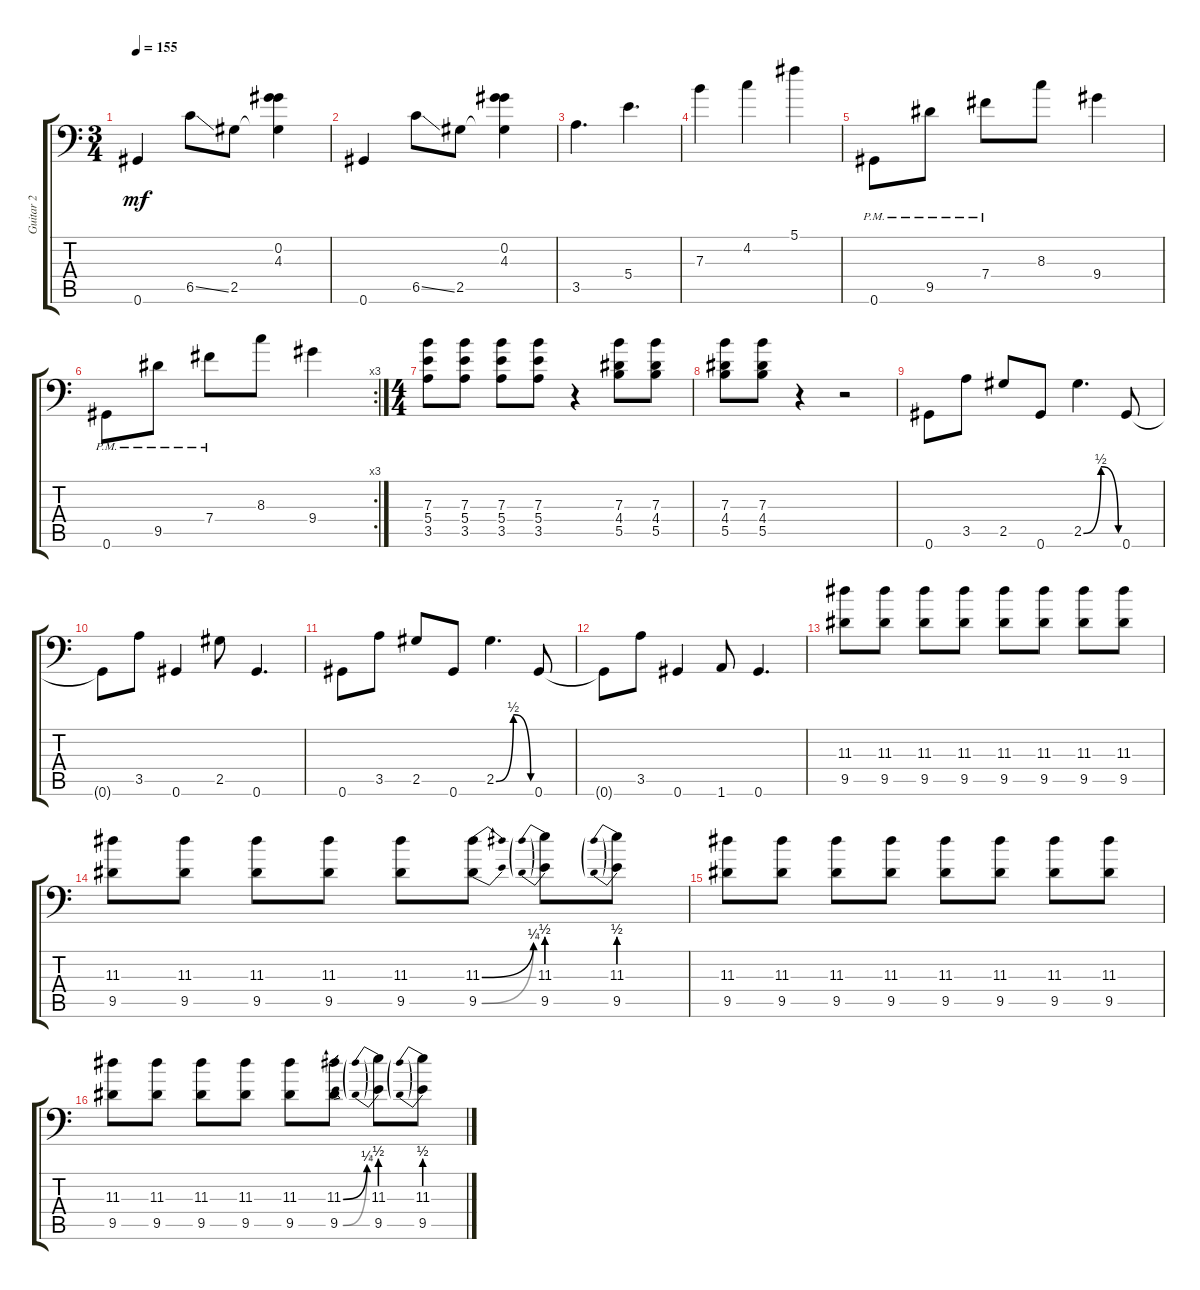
\track ("Guitar 2" "Guitar 2") {instrument distortionguitar}
\staff {score tabs}
\tuning (Db4 Ab3 E3 B2 Gb2 Ab1) {hide}
\ts (3 4)
\tempo 155
\clef f4
\ks c
0.6.4{dy mf} 6.5{ss}.8 2.5.8 (0.2 4.3 2.5{t}).4 |
0.6.4 6.5{ss}.8 2.5.8 (0.2 4.3 2.5{t}).4 |
3.5.4{d} 5.4.4{d} |
7.3.4 4.2.4 5.1.4 |
0.6{pm}.8 9.5{pm}.8 7.4{pm}.8 8.3.8 9.4.4 |
\rc 3
0.6{pm}.8 9.5{pm}.8 7.4{pm}.8 8.3.8 9.4.4 |
\ts (4 4)
(7.3 5.4 3.5).8 (7.3 5.4 3.5).8 (7.3 5.4 3.5).8 (7.3 5.4 3.5).8 r.4 (7.3 4.4 5.5).8 (7.3 4.4 5.5).8 |
(7.3 4.4 5.5).8 (7.3 4.4 5.5).8 r.4 r.2 |
0.6.8 3.5.8 2.5.8 0.6.8 2.5{be (custom 0 0 30 2 30 2 60 0 60 0)}.4{d} 0.6.8 |
0.6{t}.8 3.5.8 0.6.4 2.5.8 0.6.4{d} |
0.6.8 3.5.8 2.5.8 0.6.8 2.5{be (custom 0 0 30 2 30 2 60 0 60 0)}.4{d} 0.6.8 |
0.6{t}.8 3.5.8 0.6.4 1.6.8 0.6.4{d} |
(11.3 9.5).8 (11.3 9.5).8 (11.3 9.5).8 (11.3 9.5).8 (11.3 9.5).8 (11.3 9.5).8 (11.3 9.5).8 (11.3 9.5).8 |
(11.3 9.5).8 (11.3 9.5).8 (11.3 9.5).8 (11.3 9.5).8 (11.3 9.5).8 (11.3{be (bend 0 0 60 1)} 9.5{be (bend 0 0 60 2)}).8 (11.3{be (prebend 0 2 60 2)} 9.5{be (prebend 0 2 60 2)}).8 (11.3{be (prebend 0 2 60 2)} 9.5{be (prebend 0 2 60 2)}).8 |
(11.3 9.5).8 (11.3 9.5).8 (11.3 9.5).8 (11.3 9.5).8 (11.3 9.5).8 (11.3 9.5).8 (11.3 9.5).8 (11.3 9.5).8 |
(11.3 9.5).8 (11.3 9.5).8 (11.3 9.5).8 (11.3 9.5).8 (11.3 9.5).8 (11.3{be (bend 0 0 60 1)} 9.5{be (bend 0 0 60 2)}).8 (11.3{be (prebend 0 2 60 2)} 9.5{be (prebend 0 2 60 2)}).8 (11.3{be (prebend 0 2 60 2)} 9.5{be (prebend 0 2 60 2)}).8
